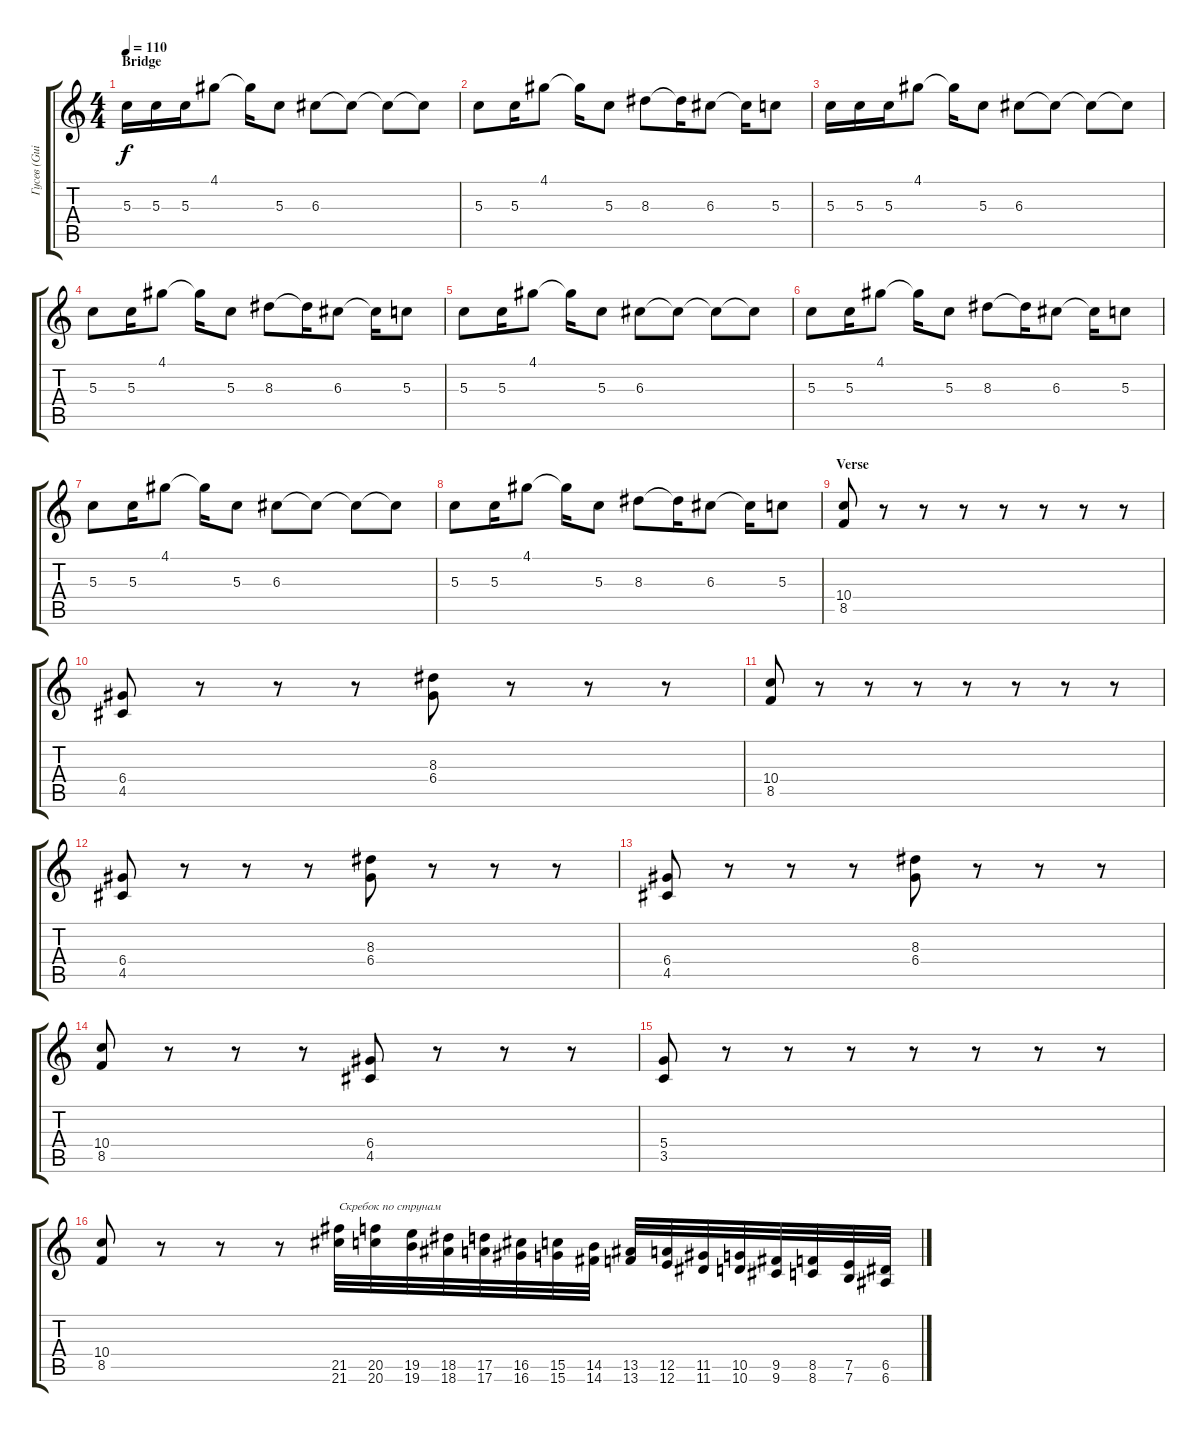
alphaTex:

\track ("Гусев (Guitar 1)" "Гусев (Gui") {instrument distortionguitar}
\staff {score tabs}
\tuning (E4 B3 G3 D3 A2 E2) {hide}
\ts (4 4)
\section ("" "Bridge")
\tempo 110
\clef g2
\ks c
5.3.16{dy f volume 16} 5.3.16 5.3.16 4.1.8 4.1{t}.16 5.3.8 6.3.8 6.3{t}.8 6.3{t}.8 6.3{t}.8 |
5.3.8 5.3.16 4.1.8 4.1{t}.16 5.3.8 8.3.8 8.3{t}.16 6.3.8 6.3{t}.16 5.3.8 |
5.3.16{volume 16} 5.3.16 5.3.16 4.1.8 4.1{t}.16 5.3.8 6.3.8 6.3{t}.8 6.3{t}.8 6.3{t}.8 |
5.3.8 5.3.16 4.1.8 4.1{t}.16 5.3.8 8.3.8 8.3{t}.16 6.3.8 6.3{t}.16 5.3.8 |
5.3.8 5.3.16 4.1.8 4.1{t}.16 5.3.8 6.3.8 6.3{t}.8 6.3{t}.8 6.3{t}.8 |
5.3.8 5.3.16 4.1.8 4.1{t}.16 5.3.8 8.3.8 8.3{t}.16 6.3.8 6.3{t}.16 5.3.8 |
5.3.8 5.3.16 4.1.8 4.1{t}.16 5.3.8 6.3.8 6.3{t}.8 6.3{t}.8 6.3{t}.8 |
5.3.8 5.3.16 4.1.8 4.1{t}.16 5.3.8 8.3.8 8.3{t}.16 6.3.8 6.3{t}.16 5.3.8 |
\section ("" "Verse")
(10.4 8.5).8 r.8 r.8 r.8 r.8 r.8 r.8 r.8 |
(6.4 4.5).8 r.8 r.8 r.8 (8.3 6.4).8 r.8 r.8 r.8 |
(10.4 8.5).8 r.8 r.8 r.8 r.8 r.8 r.8 r.8 |
(6.4 4.5).8 r.8 r.8 r.8 (8.3 6.4).8 r.8 r.8 r.8 |
(6.4 4.5).8 r.8 r.8 r.8 (8.3 6.4).8 r.8 r.8 r.8 |
(10.4 8.5).8 r.8 r.8 r.8 (6.4 4.5).8 r.8 r.8 r.8 |
(5.4 3.5).8 r.8 r.8 r.8 r.8 r.8 r.8 r.8 |
(10.4 8.5).8 r.8 r.8 r.8 (21.5 21.6).32{txt "Скребок по струнам"} (20.5 20.6).32 (19.5 19.6).32 (18.5 18.6).32 (17.5 17.6).32 (16.5 16.6).32 (15.5 15.6).32 (14.5 14.6).32 (13.5 13.6).32 (12.5 12.6).32 (11.5 11.6).32 (10.5 10.6).32 (9.5 9.6).32 (8.5 8.6).32 (7.5 7.6).32 (6.5 6.6).32
